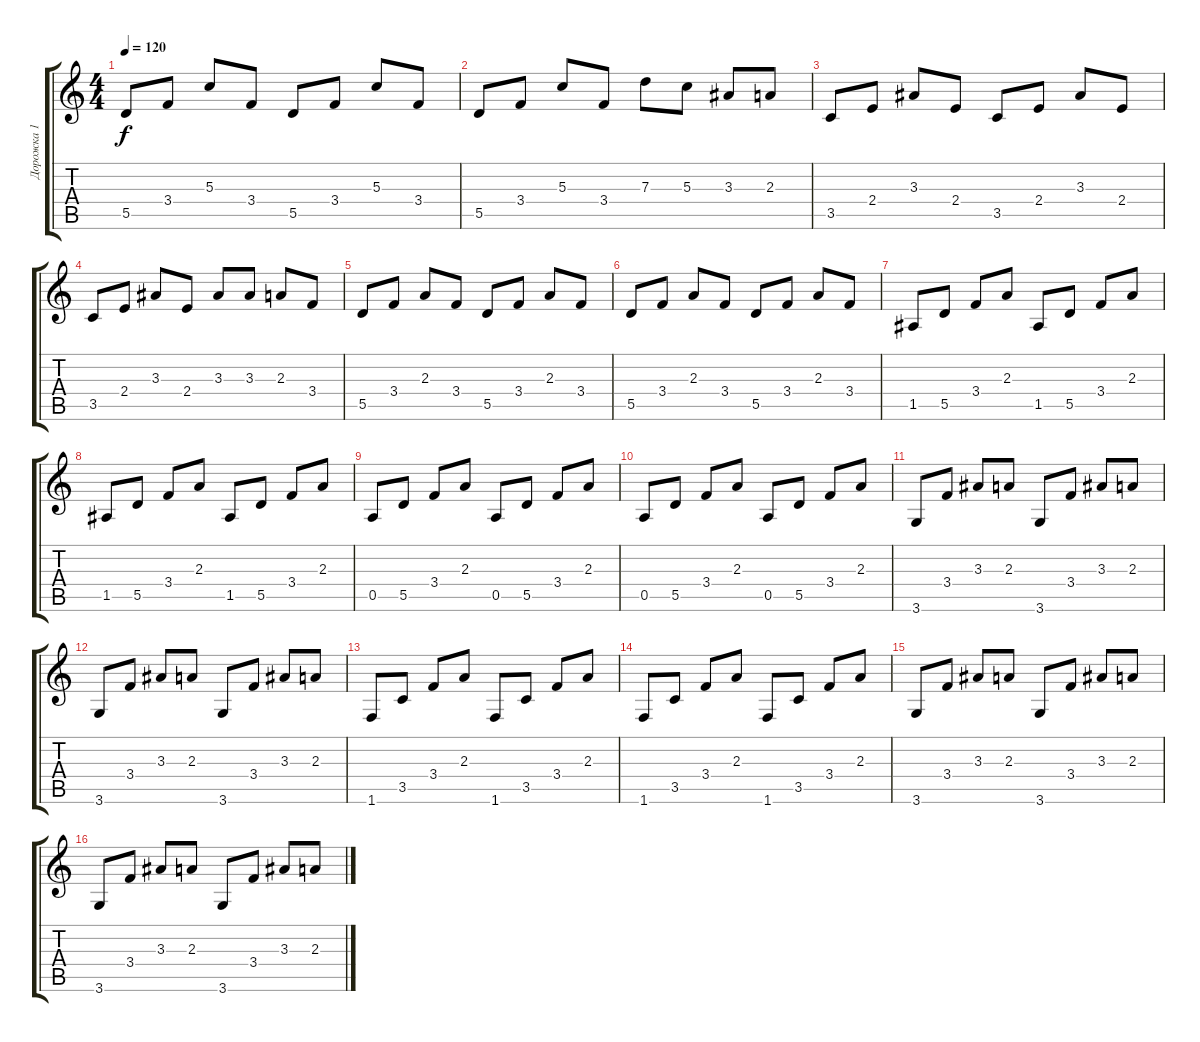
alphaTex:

\track ("Дорожка 1" "Дорожка 1") {instrument acousticguitarsteel}
\staff {score tabs}
\tuning (E4 B3 G3 D3 A2 E2) {hide}
\ts (4 4)
\tempo 120
\clef g2
\ks c
5.5.8{dy f} 3.4.8 5.3.8 3.4.8 5.5.8 3.4.8 5.3.8 3.4.8 |
5.5.8 3.4.8 5.3.8 3.4.8 7.3.8 5.3.8 3.3.8 2.3.8 |
3.5.8 2.4.8 3.3.8 2.4.8 3.5.8 2.4.8 3.3.8 2.4.8 |
3.5.8 2.4.8 3.3.8 2.4.8 3.3.8 3.3.8 2.3.8 3.4.8 |
5.5.8 3.4.8 2.3.8 3.4.8 5.5.8 3.4.8 2.3.8 3.4.8 |
5.5.8 3.4.8 2.3.8 3.4.8 5.5.8 3.4.8 2.3.8 3.4.8 |
1.5.8 5.5.8 3.4.8 2.3.8 1.5.8 5.5.8 3.4.8 2.3.8 |
1.5.8 5.5.8 3.4.8 2.3.8 1.5.8 5.5.8 3.4.8 2.3.8 |
0.5.8 5.5.8 3.4.8 2.3.8 0.5.8 5.5.8 3.4.8 2.3.8 |
0.5.8 5.5.8 3.4.8 2.3.8 0.5.8 5.5.8 3.4.8 2.3.8 |
3.6.8 3.4.8 3.3.8 2.3.8 3.6.8 3.4.8 3.3.8 2.3.8 |
3.6.8 3.4.8 3.3.8 2.3.8 3.6.8 3.4.8 3.3.8 2.3.8 |
1.6.8 3.5.8 3.4.8 2.3.8 1.6.8 3.5.8 3.4.8 2.3.8 |
1.6.8 3.5.8 3.4.8 2.3.8 1.6.8 3.5.8 3.4.8 2.3.8 |
3.6.8 3.4.8 3.3.8 2.3.8 3.6.8 3.4.8 3.3.8 2.3.8 |
3.6.8 3.4.8 3.3.8 2.3.8 3.6.8 3.4.8 3.3.8 2.3.8
